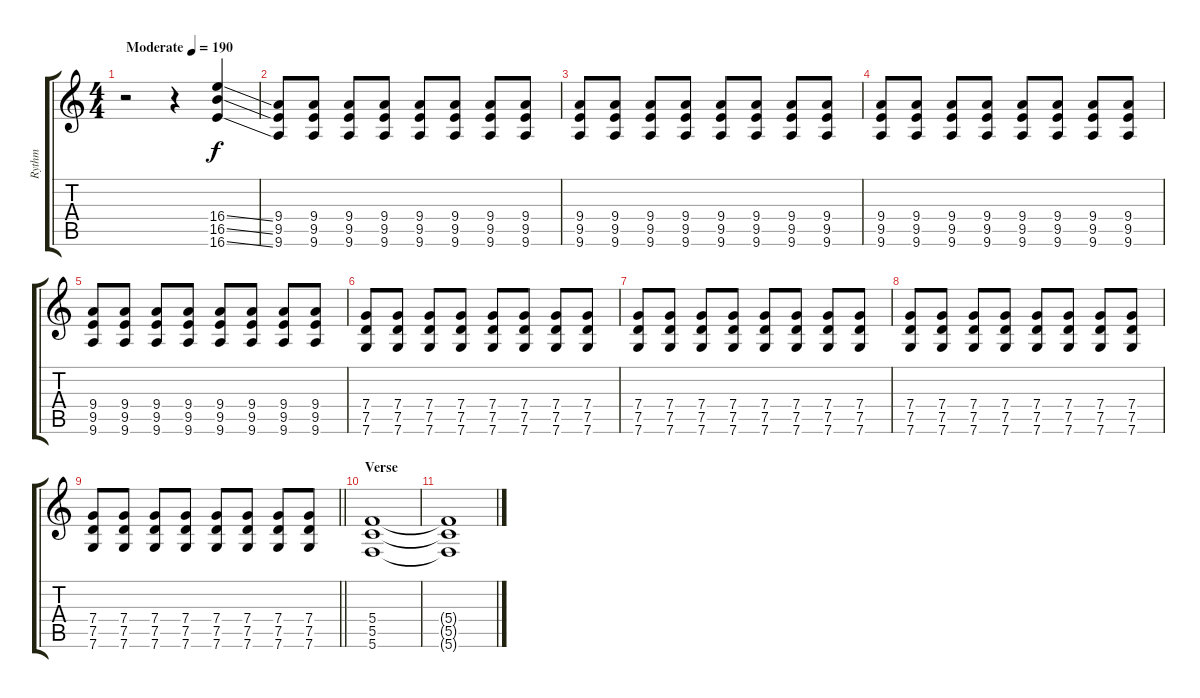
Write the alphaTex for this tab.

\track ("Rythm" "Rythm") {instrument distortionguitar}
\staff {score tabs}
\tuning (D4 A3 F3 C3 G2 C2) {hide}
\ts (4 4)
\tempo (190 "Moderate")
\clef g2
\ks c
r.2{dy f instrument distortionguitar} r.4 (16.4{ss} 16.5{ss} 16.6{ss}).4 |
(9.4 9.5 9.6).8 (9.4 9.5 9.6).8 (9.4 9.5 9.6).8 (9.4 9.5 9.6).8 (9.4 9.5 9.6).8 (9.4 9.5 9.6).8 (9.4 9.5 9.6).8 (9.4 9.5 9.6).8 |
(9.4 9.5 9.6).8 (9.4 9.5 9.6).8 (9.4 9.5 9.6).8 (9.4 9.5 9.6).8 (9.4 9.5 9.6).8 (9.4 9.5 9.6).8 (9.4 9.5 9.6).8 (9.4 9.5 9.6).8 |
(9.4 9.5 9.6).8 (9.4 9.5 9.6).8 (9.4 9.5 9.6).8 (9.4 9.5 9.6).8 (9.4 9.5 9.6).8 (9.4 9.5 9.6).8 (9.4 9.5 9.6).8 (9.4 9.5 9.6).8 |
(9.4 9.5 9.6).8 (9.4 9.5 9.6).8 (9.4 9.5 9.6).8 (9.4 9.5 9.6).8 (9.4 9.5 9.6).8 (9.4 9.5 9.6).8 (9.4 9.5 9.6).8 (9.4 9.5 9.6).8 |
(7.4 7.5 7.6).8 (7.4 7.5 7.6).8 (7.4 7.5 7.6).8 (7.4 7.5 7.6).8 (7.4 7.5 7.6).8 (7.4 7.5 7.6).8 (7.4 7.5 7.6).8 (7.4 7.5 7.6).8 |
(7.4 7.5 7.6).8 (7.4 7.5 7.6).8 (7.4 7.5 7.6).8 (7.4 7.5 7.6).8 (7.4 7.5 7.6).8 (7.4 7.5 7.6).8 (7.4 7.5 7.6).8 (7.4 7.5 7.6).8 |
(7.4 7.5 7.6).8 (7.4 7.5 7.6).8 (7.4 7.5 7.6).8 (7.4 7.5 7.6).8 (7.4 7.5 7.6).8 (7.4 7.5 7.6).8 (7.4 7.5 7.6).8 (7.4 7.5 7.6).8 |
\barLineRight lightlight
(7.4 7.5 7.6).8 (7.4 7.5 7.6).8 (7.4 7.5 7.6).8 (7.4 7.5 7.6).8 (7.4 7.5 7.6).8 (7.4 7.5 7.6).8 (7.4 7.5 7.6).8 (7.4 7.5 7.6).8 |
\section ("" "Verse")
(5.4 5.5 5.6).1 |
(5.4{t} 5.5{t} 5.6{t}).1
